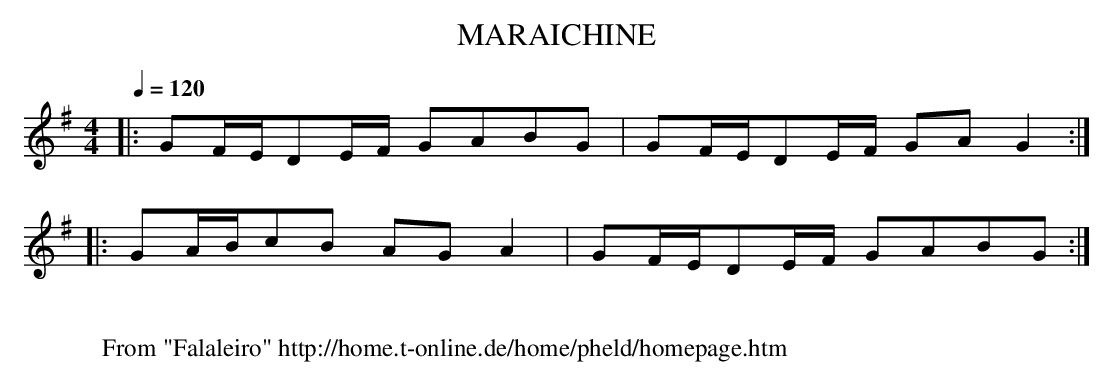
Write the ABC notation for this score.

X:1
T:MARAICHINE
M:4/4
L:1/8
Q:1/4=120
K:G
|:GF/2E/2DE/2F/2 GABG|GF/2E/2DE/2F/2 GAG2:|
|:GA/2B/2cB AGA2|GF/2E/2DE/2F/2 GABG:|
W:
W: From "Falaleiro" http://home.t-online.de/home/pheld/homepage.htm
